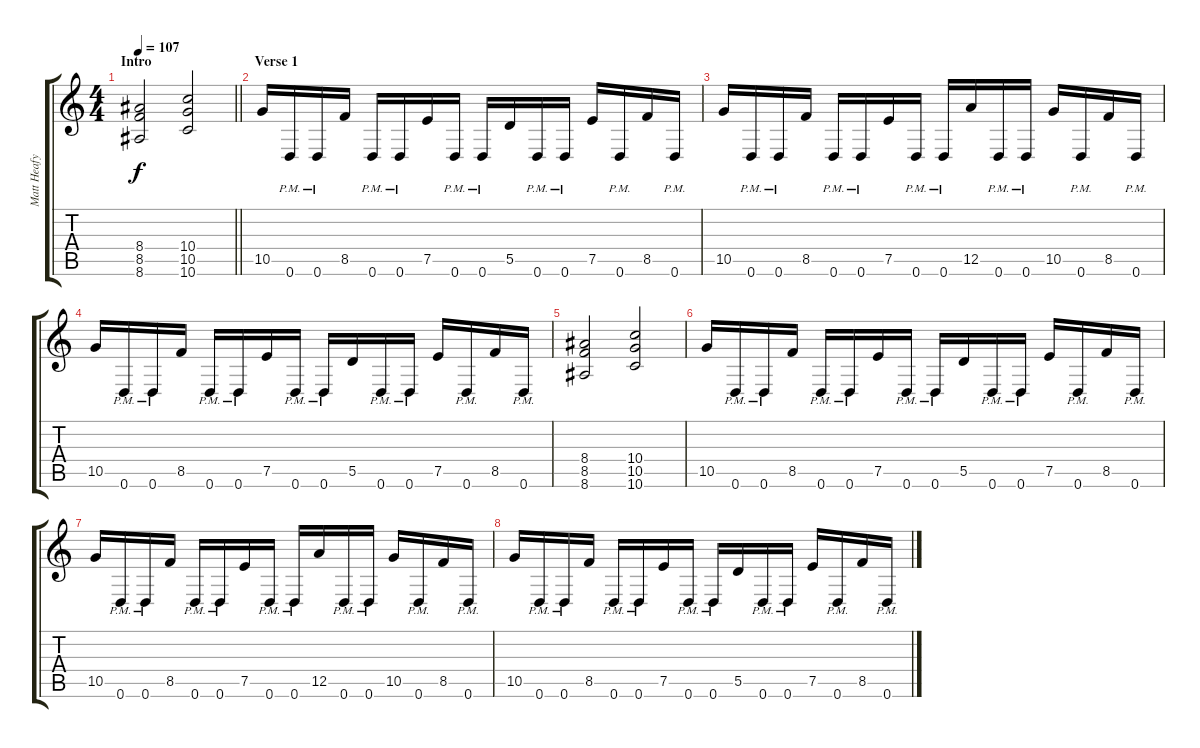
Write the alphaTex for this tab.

\track ("Matt Heafy" "Matt Heafy") {instrument distortionguitar}
\staff {score tabs}
\tuning (E4 B3 G3 D3 A2 D2) {hide}
\ts (4 4)
\section ("" "Intro")
\tempo 107
\clef g2
\barLineRight lightlight
\ks c
(8.4 8.5 8.6).2{dy f instrument distortionguitar} (10.4 10.5 10.6).2 |
\section ("" "Verse 1")
10.5.16 0.6{pm}.16 0.6{pm}.16 8.5.16 0.6{pm}.16 0.6{pm}.16 7.5.16 0.6{pm}.16 0.6{pm}.16 5.5.16 0.6{pm}.16 0.6{pm}.16 7.5.16 0.6{pm}.16 8.5.16 0.6{pm}.16 |
10.5.16 0.6{pm}.16 0.6{pm}.16 8.5.16 0.6{pm}.16 0.6{pm}.16 7.5.16 0.6{pm}.16 0.6{pm}.16 12.5.16 0.6{pm}.16 0.6{pm}.16 10.5.16 0.6{pm}.16 8.5.16 0.6{pm}.16 |
10.5.16 0.6{pm}.16 0.6{pm}.16 8.5.16 0.6{pm}.16 0.6{pm}.16 7.5.16 0.6{pm}.16 0.6{pm}.16 5.5.16 0.6{pm}.16 0.6{pm}.16 7.5.16 0.6{pm}.16 8.5.16 0.6{pm}.16 |
(8.4 8.5 8.6).2 (10.4 10.5 10.6).2 |
10.5.16 0.6{pm}.16 0.6{pm}.16 8.5.16 0.6{pm}.16 0.6{pm}.16 7.5.16 0.6{pm}.16 0.6{pm}.16 5.5.16 0.6{pm}.16 0.6{pm}.16 7.5.16 0.6{pm}.16 8.5.16 0.6{pm}.16 |
10.5.16 0.6{pm}.16 0.6{pm}.16 8.5.16 0.6{pm}.16 0.6{pm}.16 7.5.16 0.6{pm}.16 0.6{pm}.16 12.5.16 0.6{pm}.16 0.6{pm}.16 10.5.16 0.6{pm}.16 8.5.16 0.6{pm}.16 |
10.5.16 0.6{pm}.16 0.6{pm}.16 8.5.16 0.6{pm}.16 0.6{pm}.16 7.5.16 0.6{pm}.16 0.6{pm}.16 5.5.16 0.6{pm}.16 0.6{pm}.16 7.5.16 0.6{pm}.16 8.5.16 0.6{pm}.16
